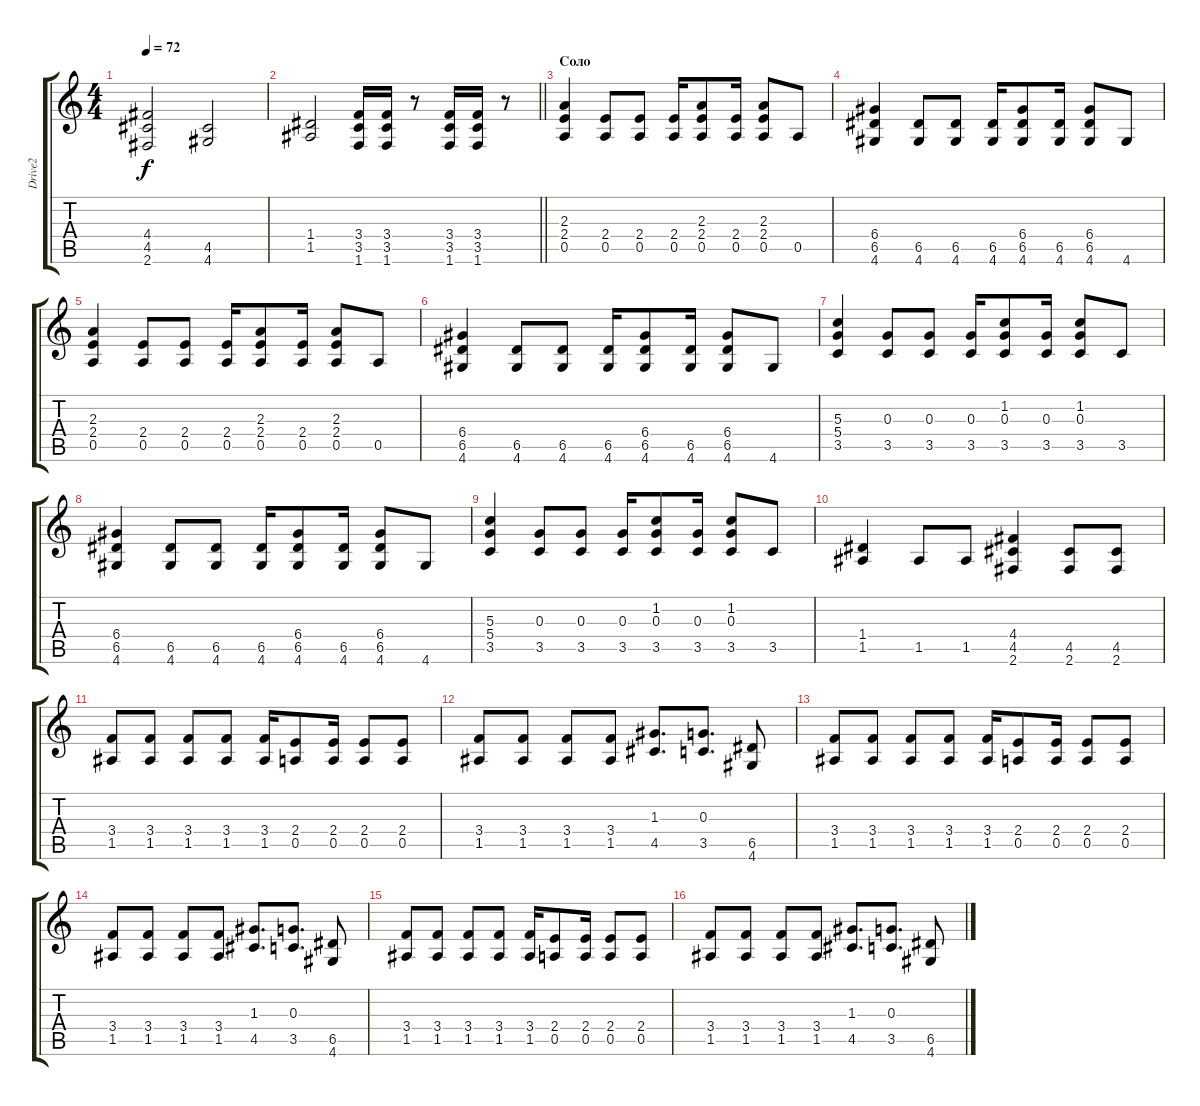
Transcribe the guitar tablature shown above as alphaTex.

\track ("Drive2" "Drive2") {instrument distortionguitar}
\staff {score tabs}
\tuning (E4 B3 G3 D3 A2 E2) {hide}
\ts (4 4)
\tempo 72
\clef g2
\ks c
(4.4 4.5 2.6).2{dy f} (4.5 4.6).2 |
\barLineRight lightlight
(1.4 1.5).2 (3.4 3.5 1.6).16 (3.4 3.5 1.6).16 r.8 (3.4 3.5 1.6).16 (3.4 3.5 1.6).16 r.8 |
\section ("" "Соло")
(2.3 2.4 0.5).4 (2.4 0.5).8 (2.4 0.5).8 (2.4 0.5).16 (2.3 2.4 0.5).8 (2.4 0.5).16 (2.3 2.4 0.5).8 0.5.8 |
(6.4 6.5 4.6).4 (6.5 4.6).8 (6.5 4.6).8 (6.5 4.6).16 (6.4 6.5 4.6).8 (6.5 4.6).16 (6.4 6.5 4.6).8 4.6.8 |
(2.3 2.4 0.5).4 (2.4 0.5).8 (2.4 0.5).8 (2.4 0.5).16 (2.3 2.4 0.5).8 (2.4 0.5).16 (2.3 2.4 0.5).8 0.5.8 |
(6.4 6.5 4.6).4 (6.5 4.6).8 (6.5 4.6).8 (6.5 4.6).16 (6.4 6.5 4.6).8 (6.5 4.6).16 (6.4 6.5 4.6).8 4.6.8 |
(5.3 5.4 3.5).4 (0.3 3.5).8 (0.3 3.5).8 (0.3 3.5).16 (1.2 0.3 3.5).8 (0.3 3.5).16 (1.2 0.3 3.5).8 3.5.8 |
(6.4 6.5 4.6).4 (6.5 4.6).8 (6.5 4.6).8 (6.5 4.6).16 (6.4 6.5 4.6).8 (6.5 4.6).16 (6.4 6.5 4.6).8 4.6.8 |
(5.3 5.4 3.5).4 (0.3 3.5).8 (0.3 3.5).8 (0.3 3.5).16 (1.2 0.3 3.5).8 (0.3 3.5).16 (1.2 0.3 3.5).8 3.5.8 |
(1.4 1.5).4 1.5.8 1.5.8 (4.4 4.5 2.6).4 (4.5 2.6).8 (4.5 2.6).8 |
(3.4 1.5).8 (3.4 1.5).8 (3.4 1.5).8 (3.4 1.5).8 (3.4 1.5).16 (2.4 0.5).8 (2.4 0.5).16 (2.4 0.5).8 (2.4 0.5).8 |
(3.4 1.5).8 (3.4 1.5).8 (3.4 1.5).8 (3.4 1.5).8 (1.3 4.5).8{d} (0.3 3.5).8{d} (6.5 4.6).8 |
(3.4 1.5).8 (3.4 1.5).8 (3.4 1.5).8 (3.4 1.5).8 (3.4 1.5).16 (2.4 0.5).8 (2.4 0.5).16 (2.4 0.5).8 (2.4 0.5).8 |
(3.4 1.5).8 (3.4 1.5).8 (3.4 1.5).8 (3.4 1.5).8 (1.3 4.5).8{d} (0.3 3.5).8{d} (6.5 4.6).8 |
(3.4 1.5).8 (3.4 1.5).8 (3.4 1.5).8 (3.4 1.5).8 (3.4 1.5).16 (2.4 0.5).8 (2.4 0.5).16 (2.4 0.5).8 (2.4 0.5).8 |
(3.4 1.5).8 (3.4 1.5).8 (3.4 1.5).8 (3.4 1.5).8 (1.3 4.5).8{d} (0.3 3.5).8{d} (6.5 4.6).8
